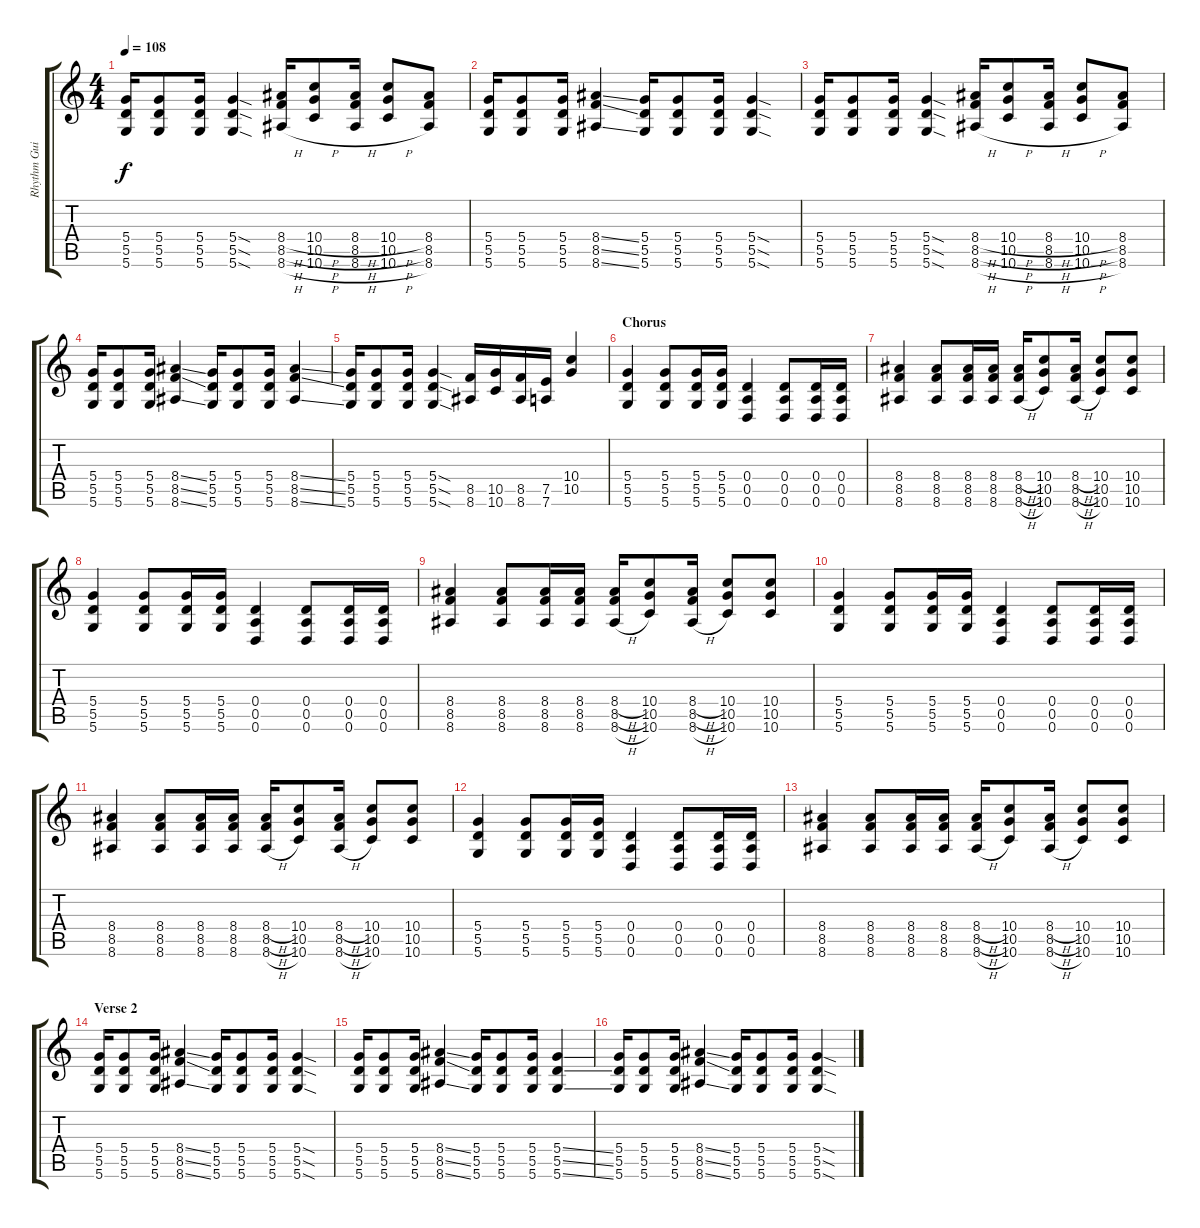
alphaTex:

\track ("Rhythm Guitar" "Rhythm Gui") {instrument distortionguitar}
\staff {score tabs}
\tuning (E4 B3 G3 D3 A2 D2) {hide}
\ts (4 4)
\tempo 108
\clef g2
\ks c
(5.4 5.5 5.6).16{dy f} (5.4 5.5 5.6).8 (5.4 5.5 5.6).16 (5.4{sod} 5.5{sod} 5.6{sod}).4 (8.4{h} 8.5{h} 8.6{h}).16 (10.4{h} 10.5{h} 10.6{h}).8 (8.4{h} 8.5{h} 8.6{h}).16 (10.4{h} 10.5{h} 10.6{h}).8 (8.4 8.5 8.6).8 |
(5.4 5.5 5.6).16 (5.4 5.5 5.6).8 (5.4 5.5 5.6).16 (8.4{ss} 8.5{ss} 8.6{ss}).4 (5.4 5.5 5.6).16 (5.4 5.5 5.6).8 (5.4 5.5 5.6).16 (5.4{sod} 5.5{sod} 5.6{sod}).4 |
(5.4 5.5 5.6).16 (5.4 5.5 5.6).8 (5.4 5.5 5.6).16 (5.4{sod} 5.5{sod} 5.6{sod}).4 (8.4{h} 8.5{h} 8.6{h}).16 (10.4{h} 10.5{h} 10.6{h}).8 (8.4{h} 8.5{h} 8.6{h}).16 (10.4{h} 10.5{h} 10.6{h}).8 (8.4 8.5 8.6).8 |
(5.4 5.5 5.6).16 (5.4 5.5 5.6).8 (5.4 5.5 5.6).16 (8.4{ss} 8.5{ss} 8.6{ss}).4 (5.4 5.5 5.6).16 (5.4 5.5 5.6).8 (5.4 5.5 5.6).16 (8.4{ss} 8.5{ss} 8.6{ss}).4 |
(5.4 5.5 5.6).16 (5.4 5.5 5.6).8 (5.4 5.5 5.6).16 (5.4{sod} 5.5{sod} 5.6{sod}).4 (8.5 8.6).16 (10.5 10.6).16 (8.5 8.6).16 (7.5 7.6).16 (10.4 10.5).4 |
\section ("" "Chorus")
(5.4 5.5 5.6).4 (5.4 5.5 5.6).8 (5.4 5.5 5.6).16 (5.4 5.5 5.6).16 (0.4 0.5 0.6).4 (0.4 0.5 0.6).8 (0.4 0.5 0.6).16 (0.4 0.5 0.6).16 |
(8.4 8.5 8.6).4 (8.4 8.5 8.6).8 (8.4 8.5 8.6).16 (8.4 8.5 8.6).16 (8.4{h} 8.5{h} 8.6{h}).16 (10.4 10.5 10.6).8 (8.4{h} 8.5{h} 8.6{h}).16 (10.4 10.5 10.6).8 (10.4 10.5 10.6).8 |
(5.4 5.5 5.6).4 (5.4 5.5 5.6).8 (5.4 5.5 5.6).16 (5.4 5.5 5.6).16 (0.4 0.5 0.6).4 (0.4 0.5 0.6).8 (0.4 0.5 0.6).16 (0.4 0.5 0.6).16 |
(8.4 8.5 8.6).4 (8.4 8.5 8.6).8 (8.4 8.5 8.6).16 (8.4 8.5 8.6).16 (8.4{h} 8.5{h} 8.6{h}).16 (10.4 10.5 10.6).8 (8.4{h} 8.5{h} 8.6{h}).16 (10.4 10.5 10.6).8 (10.4 10.5 10.6).8 |
(5.4 5.5 5.6).4 (5.4 5.5 5.6).8 (5.4 5.5 5.6).16 (5.4 5.5 5.6).16 (0.4 0.5 0.6).4 (0.4 0.5 0.6).8 (0.4 0.5 0.6).16 (0.4 0.5 0.6).16 |
(8.4 8.5 8.6).4 (8.4 8.5 8.6).8 (8.4 8.5 8.6).16 (8.4 8.5 8.6).16 (8.4{h} 8.5{h} 8.6{h}).16 (10.4 10.5 10.6).8 (8.4{h} 8.5{h} 8.6{h}).16 (10.4 10.5 10.6).8 (10.4 10.5 10.6).8 |
(5.4 5.5 5.6).4 (5.4 5.5 5.6).8 (5.4 5.5 5.6).16 (5.4 5.5 5.6).16 (0.4 0.5 0.6).4 (0.4 0.5 0.6).8 (0.4 0.5 0.6).16 (0.4 0.5 0.6).16 |
(8.4 8.5 8.6).4 (8.4 8.5 8.6).8 (8.4 8.5 8.6).16 (8.4 8.5 8.6).16 (8.4{h} 8.5{h} 8.6{h}).16 (10.4 10.5 10.6).8 (8.4{h} 8.5{h} 8.6{h}).16 (10.4 10.5 10.6).8 (10.4 10.5 10.6).8 |
\section ("" "Verse 2")
(5.4 5.5 5.6).16 (5.4 5.5 5.6).8 (5.4 5.5 5.6).16 (8.4{ss} 8.5{ss} 8.6{ss}).4 (5.4 5.5 5.6).16 (5.4 5.5 5.6).8 (5.4 5.5 5.6).16 (5.4{sod} 5.5{sod} 5.6{sod}).4 |
(5.4 5.5 5.6).16 (5.4 5.5 5.6).8 (5.4 5.5 5.6).16 (8.4{ss} 8.5{ss} 8.6{ss}).4 (5.4 5.5 5.6).16 (5.4 5.5 5.6).8 (5.4 5.5 5.6).16 (5.4{ss} 5.5{ss} 5.6{ss}).4 |
(5.4 5.5 5.6).16 (5.4 5.5 5.6).8 (5.4 5.5 5.6).16 (8.4{ss} 8.5{ss} 8.6{ss}).4 (5.4 5.5 5.6).16 (5.4 5.5 5.6).8 (5.4 5.5 5.6).16 (5.4{sod} 5.5{sod} 5.6{sod}).4
